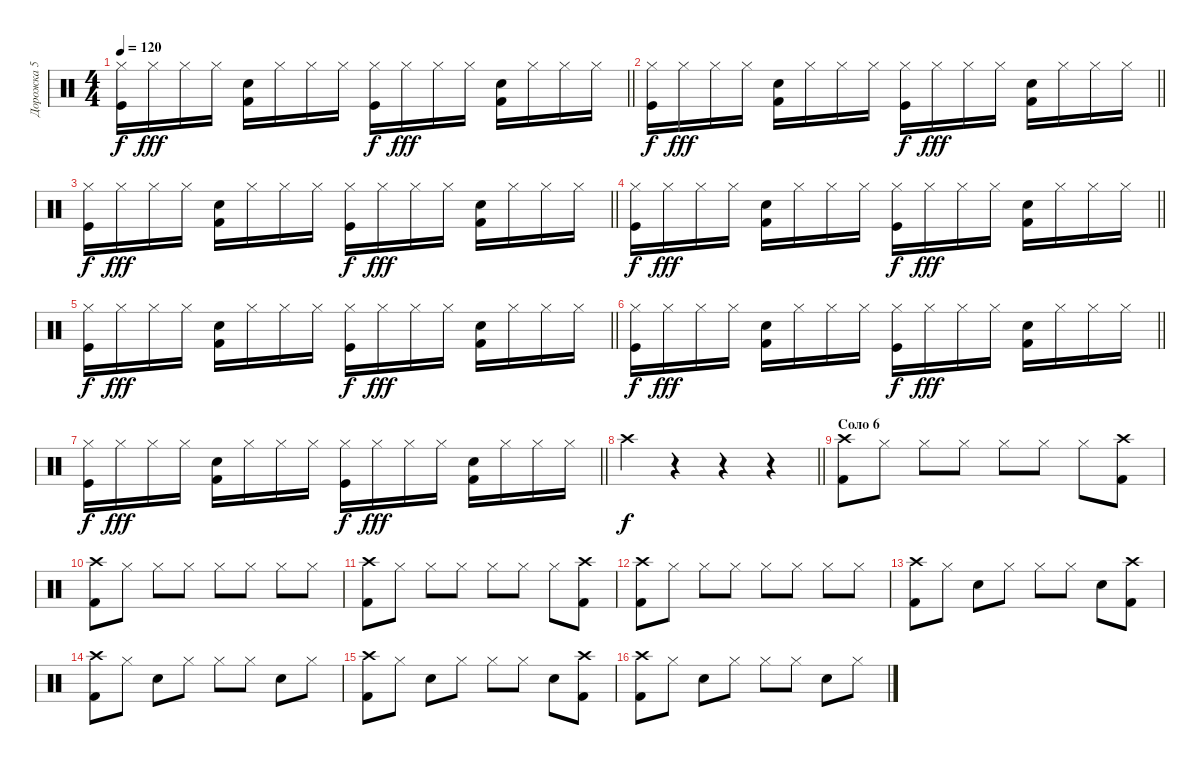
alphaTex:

\track ("Дорожка 5" "Дорожка 5") {solo instrument percussion}
\staff {score}
\articulation defaults
\ts (4 4)
\tempo 120
\clef neutral
\barLineRight lightlight
\ks c
("Kick (hit)" "Hi-Hat (closed)").16{dy f} "Hi-Hat (closed)".16{dy fff} "Hi-Hat (closed)".16 "Hi-Hat (closed)".16 ("Snare (hit) 2" "Kick (hit) 2").16 "Hi-Hat (closed)".16 "Hi-Hat (closed)".16 "Hi-Hat (closed)".16 ("Kick (hit)" "Hi-Hat (closed)").16{dy f} "Hi-Hat (closed)".16{dy fff} "Hi-Hat (closed)".16 "Hi-Hat (closed)".16 ("Snare (hit) 2" "Kick (hit) 2").16 "Hi-Hat (closed)".16 "Hi-Hat (closed)".16 "Hi-Hat (closed)".16 |
\barLineRight lightlight
("Kick (hit)" "Hi-Hat (closed)").16{dy f} "Hi-Hat (closed)".16{dy fff} "Hi-Hat (closed)".16 "Hi-Hat (closed)".16 ("Snare (hit) 2" "Kick (hit) 2").16 "Hi-Hat (closed)".16 "Hi-Hat (closed)".16 "Hi-Hat (closed)".16 ("Kick (hit)" "Hi-Hat (closed)").16{dy f} "Hi-Hat (closed)".16{dy fff} "Hi-Hat (closed)".16 "Hi-Hat (closed)".16 ("Snare (hit) 2" "Kick (hit) 2").16 "Hi-Hat (closed)".16 "Hi-Hat (closed)".16 "Hi-Hat (closed)".16 |
\barLineRight lightlight
("Kick (hit)" "Hi-Hat (closed)").16{dy f} "Hi-Hat (closed)".16{dy fff} "Hi-Hat (closed)".16 "Hi-Hat (closed)".16 ("Snare (hit) 2" "Kick (hit) 2").16 "Hi-Hat (closed)".16 "Hi-Hat (closed)".16 "Hi-Hat (closed)".16 ("Kick (hit)" "Hi-Hat (closed)").16{dy f} "Hi-Hat (closed)".16{dy fff} "Hi-Hat (closed)".16 "Hi-Hat (closed)".16 ("Snare (hit) 2" "Kick (hit) 2").16 "Hi-Hat (closed)".16 "Hi-Hat (closed)".16 "Hi-Hat (closed)".16 |
\barLineRight lightlight
("Kick (hit)" "Hi-Hat (closed)").16{dy f} "Hi-Hat (closed)".16{dy fff} "Hi-Hat (closed)".16 "Hi-Hat (closed)".16 ("Snare (hit) 2" "Kick (hit) 2").16 "Hi-Hat (closed)".16 "Hi-Hat (closed)".16 "Hi-Hat (closed)".16 ("Kick (hit)" "Hi-Hat (closed)").16{dy f} "Hi-Hat (closed)".16{dy fff} "Hi-Hat (closed)".16 "Hi-Hat (closed)".16 ("Snare (hit) 2" "Kick (hit) 2").16 "Hi-Hat (closed)".16 "Hi-Hat (closed)".16 "Hi-Hat (closed)".16 |
\barLineRight lightlight
("Kick (hit)" "Hi-Hat (closed)").16{dy f} "Hi-Hat (closed)".16{dy fff} "Hi-Hat (closed)".16 "Hi-Hat (closed)".16 ("Snare (hit) 2" "Kick (hit) 2").16 "Hi-Hat (closed)".16 "Hi-Hat (closed)".16 "Hi-Hat (closed)".16 ("Kick (hit)" "Hi-Hat (closed)").16{dy f} "Hi-Hat (closed)".16{dy fff} "Hi-Hat (closed)".16 "Hi-Hat (closed)".16 ("Snare (hit) 2" "Kick (hit) 2").16 "Hi-Hat (closed)".16 "Hi-Hat (closed)".16 "Hi-Hat (closed)".16 |
\barLineRight lightlight
("Kick (hit)" "Hi-Hat (closed)").16{dy f} "Hi-Hat (closed)".16{dy fff} "Hi-Hat (closed)".16 "Hi-Hat (closed)".16 ("Snare (hit) 2" "Kick (hit) 2").16 "Hi-Hat (closed)".16 "Hi-Hat (closed)".16 "Hi-Hat (closed)".16 ("Kick (hit)" "Hi-Hat (closed)").16{dy f} "Hi-Hat (closed)".16{dy fff} "Hi-Hat (closed)".16 "Hi-Hat (closed)".16 ("Snare (hit) 2" "Kick (hit) 2").16 "Hi-Hat (closed)".16 "Hi-Hat (closed)".16 "Hi-Hat (closed)".16 |
\barLineRight lightlight
("Kick (hit)" "Hi-Hat (closed)").16{dy f} "Hi-Hat (closed)".16{dy fff} "Hi-Hat (closed)".16 "Hi-Hat (closed)".16 ("Snare (hit) 2" "Kick (hit) 2").16 "Hi-Hat (closed)".16 "Hi-Hat (closed)".16 "Hi-Hat (closed)".16 ("Kick (hit)" "Hi-Hat (closed)").16{dy f} "Hi-Hat (closed)".16{dy fff} "Hi-Hat (closed)".16 "Hi-Hat (closed)".16 ("Snare (hit) 2" "Kick (hit) 2").16 "Hi-Hat (closed)".16 "Hi-Hat (closed)".16 "Hi-Hat (closed)".16 |
\barLineRight lightlight "Crash high (hit)".4{dy f}
r.4 r.4 r.4 |
\section ("" "Соло 6")
("Crash high (hit)" "Kick (hit) 2").8 "Hi-Hat (closed)".8 "Hi-Hat (closed)".8 "Hi-Hat (closed)".8 "Hi-Hat (closed)".8 "Hi-Hat (closed)".8 "Hi-Hat (closed)".8 ("Crash high (hit)" "Kick (hit) 2").8 |
("Crash high (hit)" "Kick (hit) 2").8 "Hi-Hat (closed)".8 "Hi-Hat (closed)".8 "Hi-Hat (closed)".8 "Hi-Hat (closed)".8 "Hi-Hat (closed)".8 "Hi-Hat (closed)".8 "Hi-Hat (closed)".8 |
("Crash high (hit)" "Kick (hit) 2").8 "Hi-Hat (closed)".8 "Hi-Hat (closed)".8 "Hi-Hat (closed)".8 "Hi-Hat (closed)".8 "Hi-Hat (closed)".8 "Hi-Hat (closed)".8 ("Crash high (hit)" "Kick (hit) 2").8 |
("Crash high (hit)" "Kick (hit) 2").8 "Hi-Hat (closed)".8 "Hi-Hat (closed)".8 "Hi-Hat (closed)".8 "Hi-Hat (closed)".8 "Hi-Hat (closed)".8 "Hi-Hat (closed)".8 "Hi-Hat (closed)".8 |
("Crash high (hit)" "Kick (hit) 2").8 "Hi-Hat (closed)".8 "Electric Snare (hit)".8 "Hi-Hat (closed)".8 "Hi-Hat (closed)".8 "Hi-Hat (closed)".8 "Electric Snare (hit)".8 ("Crash high (hit)" "Kick (hit) 2").8 |
("Crash high (hit)" "Kick (hit) 2").8 "Hi-Hat (closed)".8 "Electric Snare (hit)".8 "Hi-Hat (closed)".8 "Hi-Hat (closed)".8 "Hi-Hat (closed)".8 "Electric Snare (hit)".8 "Hi-Hat (closed)".8 |
("Crash high (hit)" "Kick (hit) 2").8 "Hi-Hat (closed)".8 "Electric Snare (hit)".8 "Hi-Hat (closed)".8 "Hi-Hat (closed)".8 "Hi-Hat (closed)".8 "Electric Snare (hit)".8 ("Crash high (hit)" "Kick (hit) 2").8 |
("Crash high (hit)" "Kick (hit) 2").8 "Hi-Hat (closed)".8 "Electric Snare (hit)".8 "Hi-Hat (closed)".8 "Hi-Hat (closed)".8 "Hi-Hat (closed)".8 "Electric Snare (hit)".8 "Hi-Hat (closed)".8
